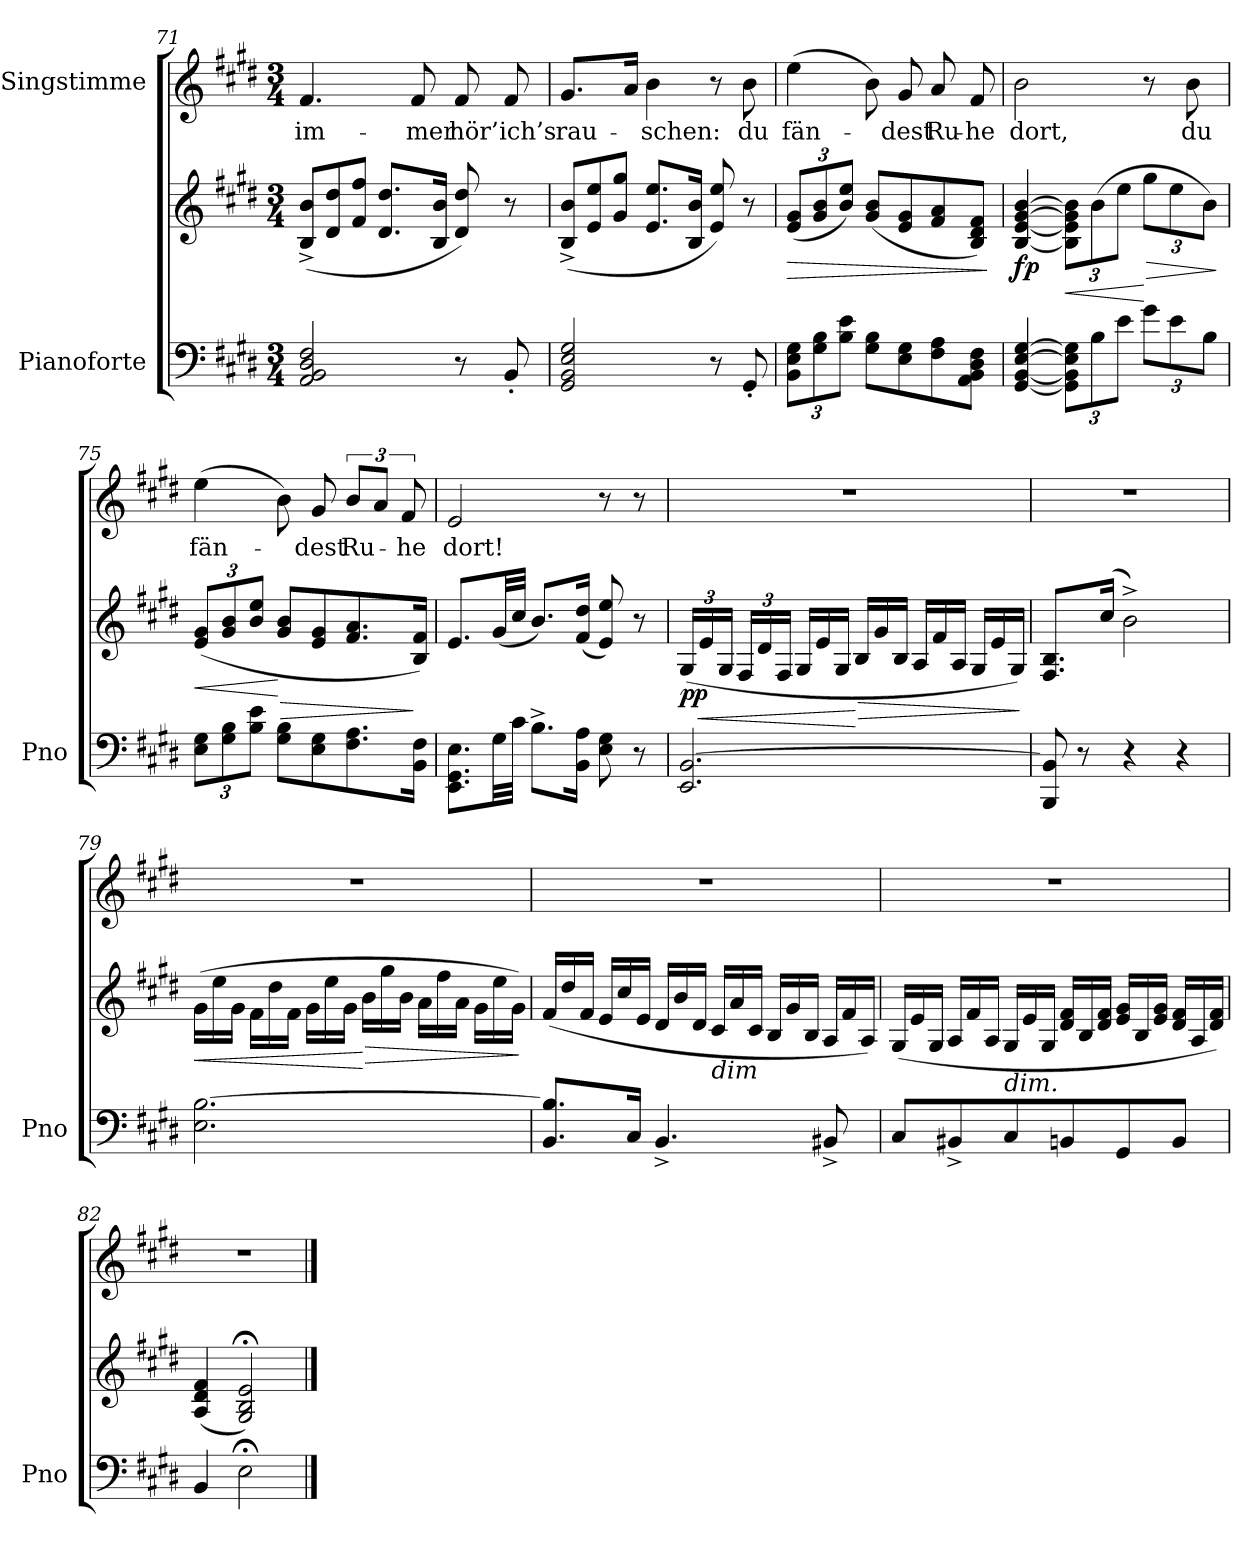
**kern	**kern	**dynam	**kern	**text
*part2	*part2	*part2	*part1	*part1
*staff3	*staff2	*staff2/3	*staff1	*staff1
*I"Pianoforte	*	*	*I"Singstimme	*
*I'Pno	*	*	*	*
*clefF4	*clefG2	*	*clefG2	*
*k[f#c#g#d#]	*k[f#c#g#d#]	*	*k[f#c#g#d#]	*
*M3/4	*M3/4	*	*M3/4	*
*	*Xtuplet	*	*	*
=71	=71	=71	=71	=71
!	!	!	!	!LO:LY:b
2AA/ 2BB/ 2D#/ 2F#/	(12B/^ 12b/^L	.	4.f#/	im-
.	12d#/ 12dd#/	.	.	.
.	12f#/ 12ff#/J	.	.	.
.	8.d#/ 8.dd#/L	.	.	.
!	!	!	!	!LO:LY:b
.	.	.	8f#/	-mer
.	16B/ 16b/Jk	.	.	.
!	!	!	!	!LO:LY:b
8r	8d#/ 8dd#/)	.	8f#/	hör’
!	!	!	!	!LO:LY:b
8BB'/	8r	.	8f#/	ich’s
=72	=72	=72	=72	=72
!	!	!	!	!LO:LY:b
2GG#/ 2BB/ 2E/ 2G#/	(12B/^ 12b/^L	.	8.g#/L	rau-
.	12e/ 12ee/	.	.	.
.	12g#/ 12gg#/J	.	.	.
.	.	.	16a/Jk	.
!	!	!	!	!LO:LY:b
.	8.e/ 8.ee/L	.	4b\	-schen:
.	16B/ 16b/Jk	.	.	.
8r	8e/ 8ee/)	.	8r	.
!	!	!	!	!LO:LY:b
8GG#'/	8r	.	8b\	du
!!LO:PB:g=z
=73	=73	=73	=73	=73
*Xbrackettup	*tuplet	*	*	*
*	*Xbrackettup	*	*	*
!	!	!LO:HP:b	!	!LO:LY:b
12BB\ 12E\ 12G#\L	(12e/ 12g#/L	>	(4ee\	fän-
12G#\ 12B\	12g#/ 12b/	.	.	.
12B\ 12e\J	12b/ 12ee/J)	.	.	.
8G#\ 8B\L	(8g#/ 8b/L	.	8b\)	.
!	!	!	!	!LO:LY:b
8E\ 8G#\	8e/ 8g#/	.	8g#/	-dest
!	!	!	!	!LO:LY:b
8F#\ 8A\	8f#/ 8a/	.	8a/	Ru-
!	!	!	!	!LO:LY:b
8AA\ 8BB\ 8D#\ 8F#\J	8B/ 8d#/ 8f#/J)	.	8f#/	-he
.	.	]	.	.
=74	=74	=74	=74	=74
!	!	!LO:DY:b	!	!LO:LY:b
[4GG#/ [4BB/ [4E/ [4G#/	[4B/ [4e/ [4g#/ [4b/	fp	2b\	dort,
!	!	!LO:HP:b	!	!
12GG#\] 12BB\] 12E\] 12G#\]L	12B\] 12e\] 12g#\] 12b\]L	<	.	.
12B\	(12b\	.	.	.
12e\J	12ee\J	.	.	.
!	!	!LO:HP:n=1:b	!	!
12g#\L	12gg#\L	[ >	8r	.
12e\	12ee\	.	.	.
!	!	!	!	!LO:LY:b
.	.	.	8b\	du
12B\J	12b\J)	.	.	.
.	.	]	.	.
=75	=75	=75	=75	=75
!	!	!LO:HP:b	!	!LO:LY:b
12E\ 12G#\L	(12e/ 12g#/L	<	(4ee\	fän-
12G#\ 12B\	12g#/ 12b/	.	.	.
12B\ 12e\J	12b/ 12ee/J	.	.	.
!	!	!LO:HP:n=1:b	!	!
8G#\ 8B\L	8g#/ 8b/L	[ >	8b\)	.
!	!	!	!	!LO:LY:b
8E\ 8G#\	8e/ 8g#/	.	8g#/	-dest
!	!	!	!	!LO:LY:b
8.F#\ 8.A\	8.f#/ 8.a/	.	12b/L	Ru-
.	.	.	12a/J	.
!	!	!	!	!LO:LY:b
.	.	.	12f#/	-he
16BB\ 16F#\Jk	16B/ 16f#/Jk)	]	.	.
=76	=76	=76	=76	=76
!	!	!	!	!LO:LY:b
8.EE\ 8.GG#\ 8.E\L	8.e/L	.	2e/	dort!
32G#\LL	(32g#/LL	.	.	.
32c#\JJJ	32cc#/JJJ	.	.	.
8.B^\L	8.b/L)	.	.	.
16BB\ 16A\Jk	(16f#/ 16dd#/Jk	.	.	.
8E\ 8G#\	8e/ 8ee/)	.	8r	.
8r	8r	.	8r	.
!!LO:LB:g=z
=77	=77	=77	=77	=77
!	!	!LO:DY:b	!	!
2.EE/ [2.BB/	(24G#/LL	pp	2.r	.
!	!	!LO:HP:b	!	!
.	24e/	<	.	.
.	24G#/JJ	.	.	.
.	24F#/LL	.	.	.
.	24d#/	.	.	.
.	24F#/JJ	.	.	.
*	*Xtuplet	*	*	*
.	24G#/LL	.	.	.
.	24e/	.	.	.
.	24G#/JJ	.	.	.
!	!	!LO:HP:n=1:b	!	!
.	24B/LL	[ >	.	.
.	24g#/	.	.	.
.	24B/JJ	.	.	.
.	24A/LL	.	.	.
.	24f#/	.	.	.
.	24A/JJ	.	.	.
.	24G#/LL	.	.	.
.	24e/	.	.	.
.	24G#/JJ)	.	.	.
.	.	]	.	.
=78	=78	=78	=78	=78
8BBB/ 8BB/]	8.F#/ 8.B/L	.	2.r	.
8r	.	.	.	.
.	(16cc#/Jk	.	.	.
4r	2b^\)	.	.	.
4r	.	.	.	.
=79	=79	=79	=79	=79
!	!	!LO:HP:b	!	!
2.E\ [2.B\	(24g#\LL	<	2.r	.
.	24ee\	.	.	.
.	24g#\JJ	.	.	.
.	24f#\LL	.	.	.
.	24dd#\	.	.	.
.	24f#\JJ	.	.	.
.	24g#\LL	.	.	.
.	24ee\	.	.	.
.	24g#\JJ	.	.	.
!	!	!LO:HP:n=1:b	!	!
.	24b\LL	[ >	.	.
.	24gg#\	.	.	.
.	24b\JJ	.	.	.
.	24a\LL	.	.	.
.	24ff#\	.	.	.
.	24a\JJ	.	.	.
.	24g#\LL	.	.	.
.	24ee\	.	.	.
.	24g#\JJ)	.	.	.
.	.	]	.	.
!!LO:LB:g=z
=80	=80	=80	=80	=80
8.BB/ 8.B/]L	(24f#/LL	.	2.r	.
.	24dd#/	.	.	.
.	24f#/JJ	.	.	.
.	24e/LL	.	.	.
.	24cc#/	.	.	.
16C#/Jk	.	.	.	.
.	24e/JJ	.	.	.
4.BB^>/	24d#/LL	.	.	.
.	24b/	.	.	.
.	24d#/JJ	.	.	.
!	!LO:TX:b:i:t=dim	!	!	!
.	24c#/LL	.	.	.
.	24a/	.	.	.
.	24c#/JJ	.	.	.
.	24B/LL	.	.	.
.	24g#/	.	.	.
.	24B/JJ	.	.	.
8BB#X^>/	24A/LL	.	.	.
.	24f#/	.	.	.
.	24A/JJ)	.	.	.
=81	=81	=81	=81	=81
8C#/L	(24G#/LL	.	2.r	.
.	24e/	.	.	.
.	24G#/JJ	.	.	.
8BB#X^>/	24A/LL	.	.	.
.	24f#/	.	.	.
.	24A/JJ	.	.	.
!	!LO:TX:b:i:t=dim.	!	!	!
8C#/	24G#/LL	.	.	.
.	24e/	.	.	.
.	24G#/JJ	.	.	.
8BBn/	24d#/ 24f#/LL	.	.	.
.	24B/	.	.	.
.	24d#/ 24f#/JJ	.	.	.
8GG#/	24e/ 24g#/LL	.	.	.
.	24B/	.	.	.
.	24e/ 24g#/JJ	.	.	.
8BB/J	24d#/ 24f#/LL	.	.	.
.	24A/	.	.	.
.	24d#/ 24f#/JJ)	.	.	.
=82	=82	=82	=82	=82
4BB/	(4A/ 4d#/ 4f#/	.	2.r	.
2E;<\	2G#/;< 2B/;< 2e/;<)	.	.	.
==	==	==	==	==
*-	*-	*-	*-	*-
